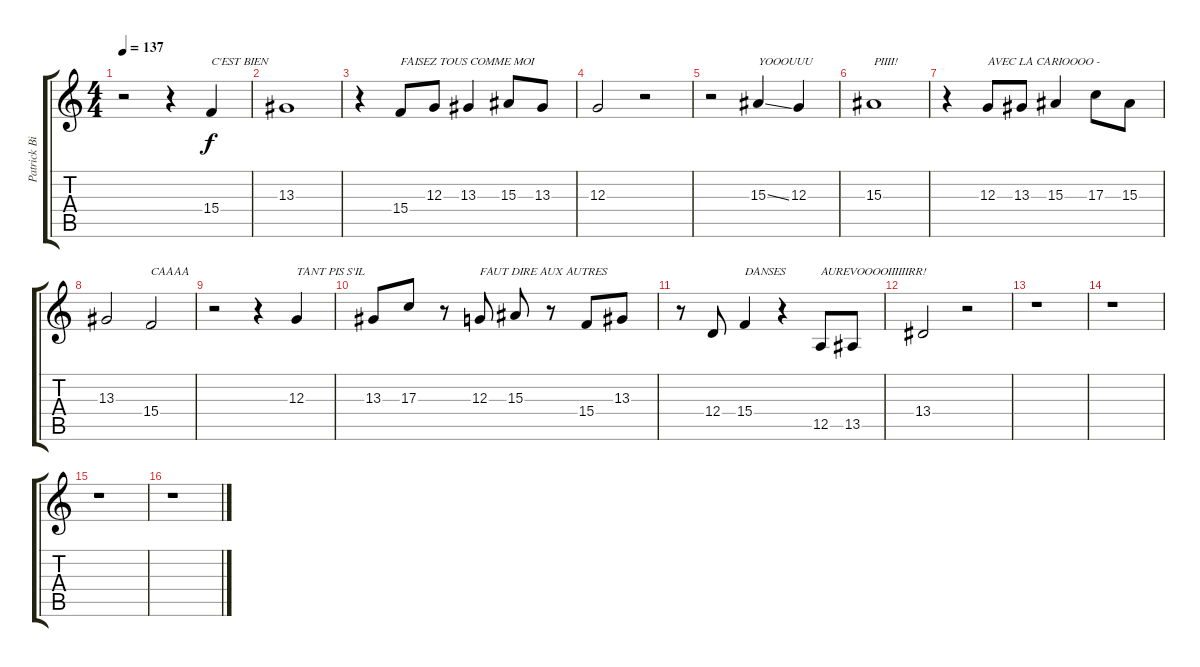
\track ("Patrick Bialès" "Patrick Bi") {instrument lead6voice}
\staff {score tabs}
\tuning (E4 B3 G3 D3 A2 E2) {hide}
\ts (4 4)
\tempo 137
\clef g2
\ks c
r.2{dy f} r.4 15.4.4{txt "C'EST BIEN"} |
13.3.1 |
r.4 15.4.8{txt "FAISEZ TOUS COMME MOI"} 12.3.8 13.3.4 15.3.8 13.3.8 |
12.3.2 r.2 |
r.2 15.3{ss}.4{txt "YOOOUUU "} 12.3.4 |
15.3.1{txt "PIIII!"} |
r.4 12.3.8{txt "AVEC LA CARIOOOO -"} 13.3.8 15.3.4 17.3.8 15.3.8 |
13.3.2 15.4.2{txt "CAAAA"} |
r.2 r.4 12.3.4{txt "TANT PIS S'IL"} |
13.3.8 17.3.8 r.8 12.3.8{txt "FAUT DIRE AUX AUTRES "} 15.3.8 r.8 15.4.8 13.3.8 |
r.8 12.4.8 15.4.4{txt "DANSES"} r.4 12.5.8{txt "AUREVOOOOIIIIIIRR!"} 13.5.8 |
13.4.2 r.2 |
r.1 |
r.1 |
r.1 |
r.1
